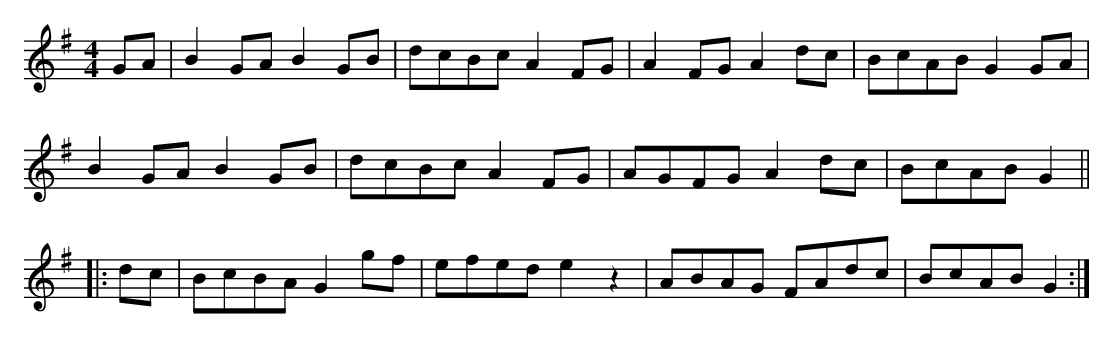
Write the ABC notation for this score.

X:1
M:4/4
K:G
GA|B2 GA B2 GB|dcBc A2 FG|A2 FG A2 dc|BcAB G2 GA|
B2 GA B2 GB|dcBc A2 FG|AGFG A2 dc|BcAB G2||
|:dc|BcBA G2 gf|efed e2 z2|ABAG FAdc|BcAB G2:|
